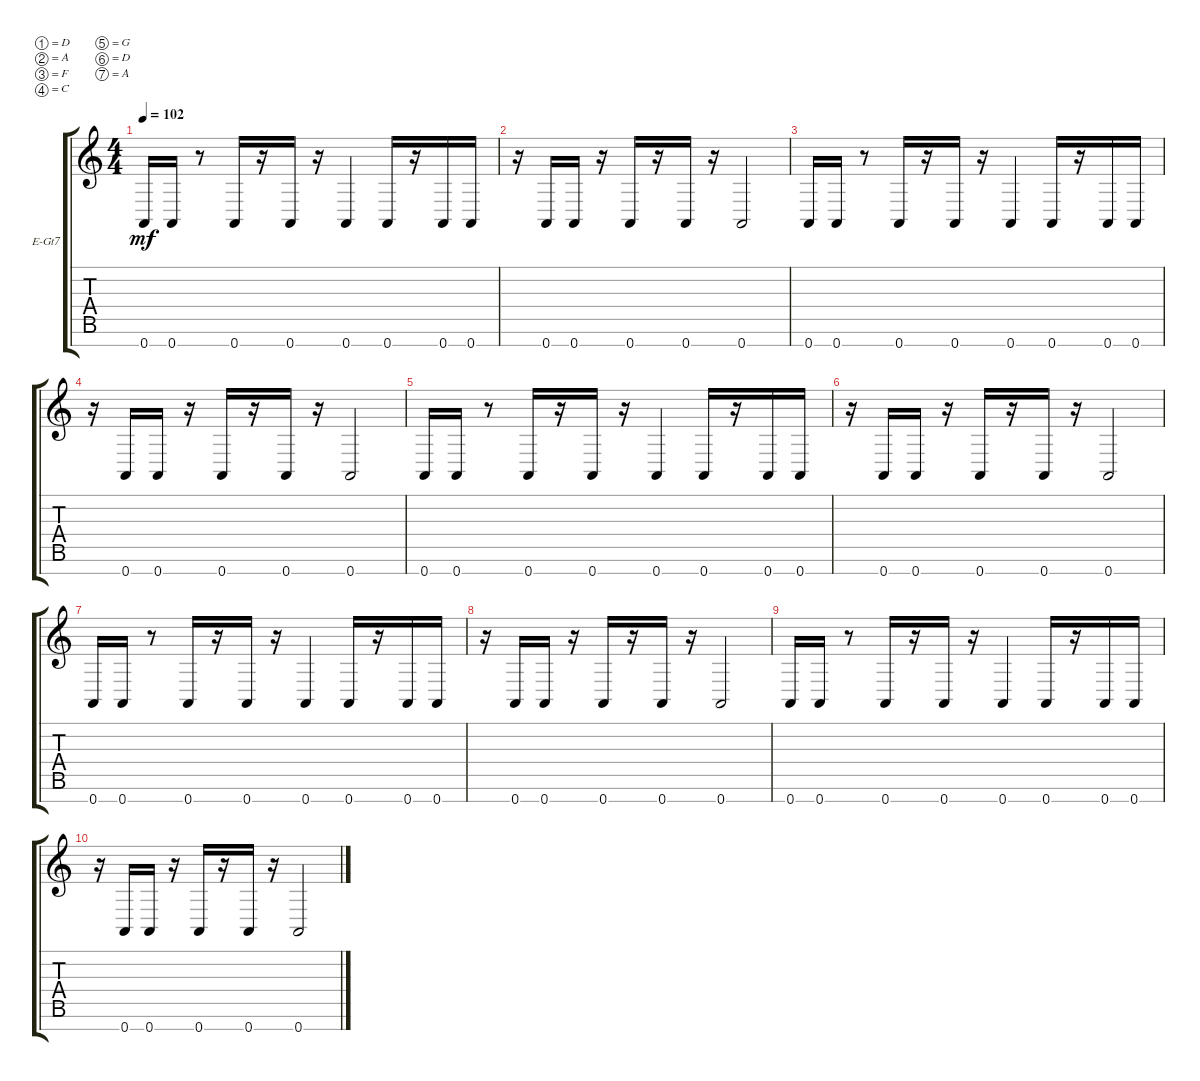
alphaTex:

\defaultSystemsLayout 4
\bracketExtendMode groupsimilarinstruments
\firstSystemTrackNameOrientation horizontal
\otherSystemsTrackNameOrientation horizontal
\track ("Guitar bridge" "E-Gt7") {instrument overdrivenguitar}
\staff {score tabs}
\tuning (D4 A3 F3 C3 G2 D2 A1)
\ts (4 4)
\tempo 102
\clef g2
\scale
0.333333
\ks c
0.7.16{dy mf} 0.7.16 r.8 0.7.16 r.16 0.7.16 r.16 0.7.4 0.7.16 r.16 0.7.16 0.7.16 |
\scale
0.333333 r.16 0.7.16 0.7.16 r.16 0.7.16 r.16 0.7.16 r.16 0.7.2 |
\scale
0.333333 0.7.16 0.7.16 r.8 0.7.16 r.16 0.7.16 r.16 0.7.4 0.7.16 r.16 0.7.16 0.7.16 |
\scale
0.333333 r.16 0.7.16 0.7.16 r.16 0.7.16 r.16 0.7.16 r.16 0.7.2 |
\scale
0.333333 0.7.16 0.7.16 r.8 0.7.16 r.16 0.7.16 r.16 0.7.4 0.7.16 r.16 0.7.16 0.7.16 |
\scale
0.333333 r.16 0.7.16 0.7.16 r.16 0.7.16 r.16 0.7.16 r.16 0.7.2 |
\scale
0.333333 0.7.16 0.7.16 r.8 0.7.16 r.16 0.7.16 r.16 0.7.4 0.7.16 r.16 0.7.16 0.7.16 |
\scale
0.333333 r.16 0.7.16 0.7.16 r.16 0.7.16 r.16 0.7.16 r.16 0.7.2 |
\scale
0.333333 0.7.16 0.7.16 r.8 0.7.16 r.16 0.7.16 r.16 0.7.4 0.7.16 r.16 0.7.16 0.7.16 |
\scale
0.333333 r.16 0.7.16 0.7.16 r.16 0.7.16 r.16 0.7.16 r.16 0.7.2 |
\scale
0.333333 |
\scale
0.333333 |
\scale
0.333333 |
\scale
0.333333 |
\scale
0.333333 |
\scale
0.333333
